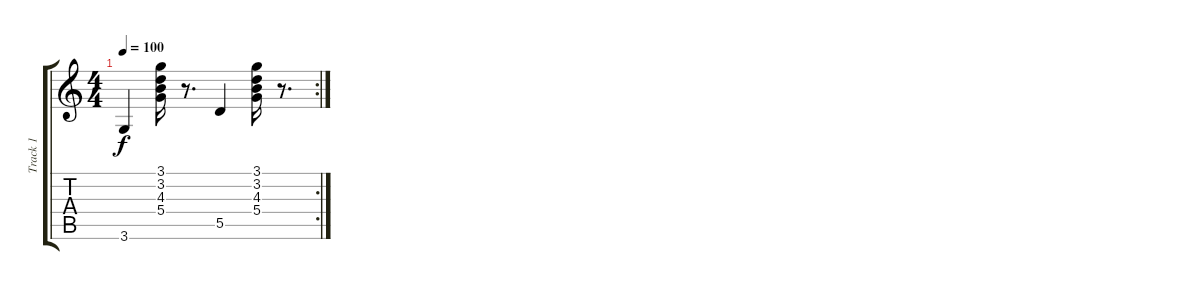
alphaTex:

\track ("Track 1" "Track 1") {instrument acousticguitarnylon}
\staff {score tabs}
\tuning (E4 B3 G3 D3 A2 E2) {hide}
\rc 2
\ts (4 4)
\tempo 100
\clef g2
\ks c
3.6.4{dy f} (3.1 3.2 4.3 5.4).16 r.8{d} 5.5.4 (3.1 3.2 4.3 5.4).16 r.8{d}
